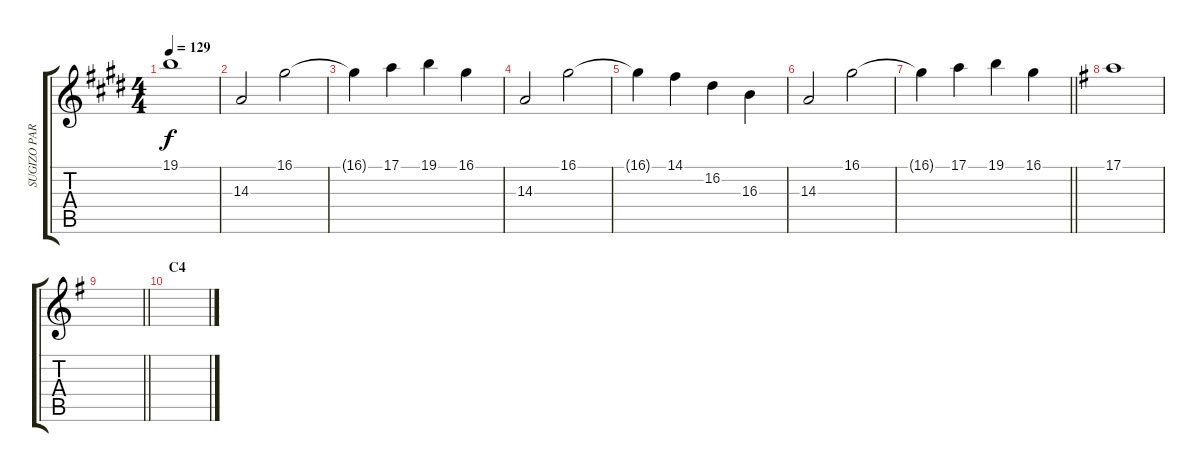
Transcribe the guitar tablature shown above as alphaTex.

\track ("SUGIZO PART 1" "SUGIZO PAR") {instrument violin}
\staff {score tabs}
\tuning (E4 B3 G3 D3 A2 E2) {hide}
\ts (4 4)
\tempo 129
\clef g2
\ks e
19.1{t}.1{dy f} |
14.3.2 16.1.2 |
16.1{t}.4 17.1.4 19.1.4 16.1.4 |
14.3.2 16.1.2 |
16.1{t}.4 14.1.4 16.2.4 16.3.4 |
14.3.2 16.1.2 |
\barLineRight lightlight
16.1{t}.4 17.1.4 19.1.4 16.1.4 |
\ks g
17.1.1 |
\barLineRight lightlight
|
\section ("" "C4")
